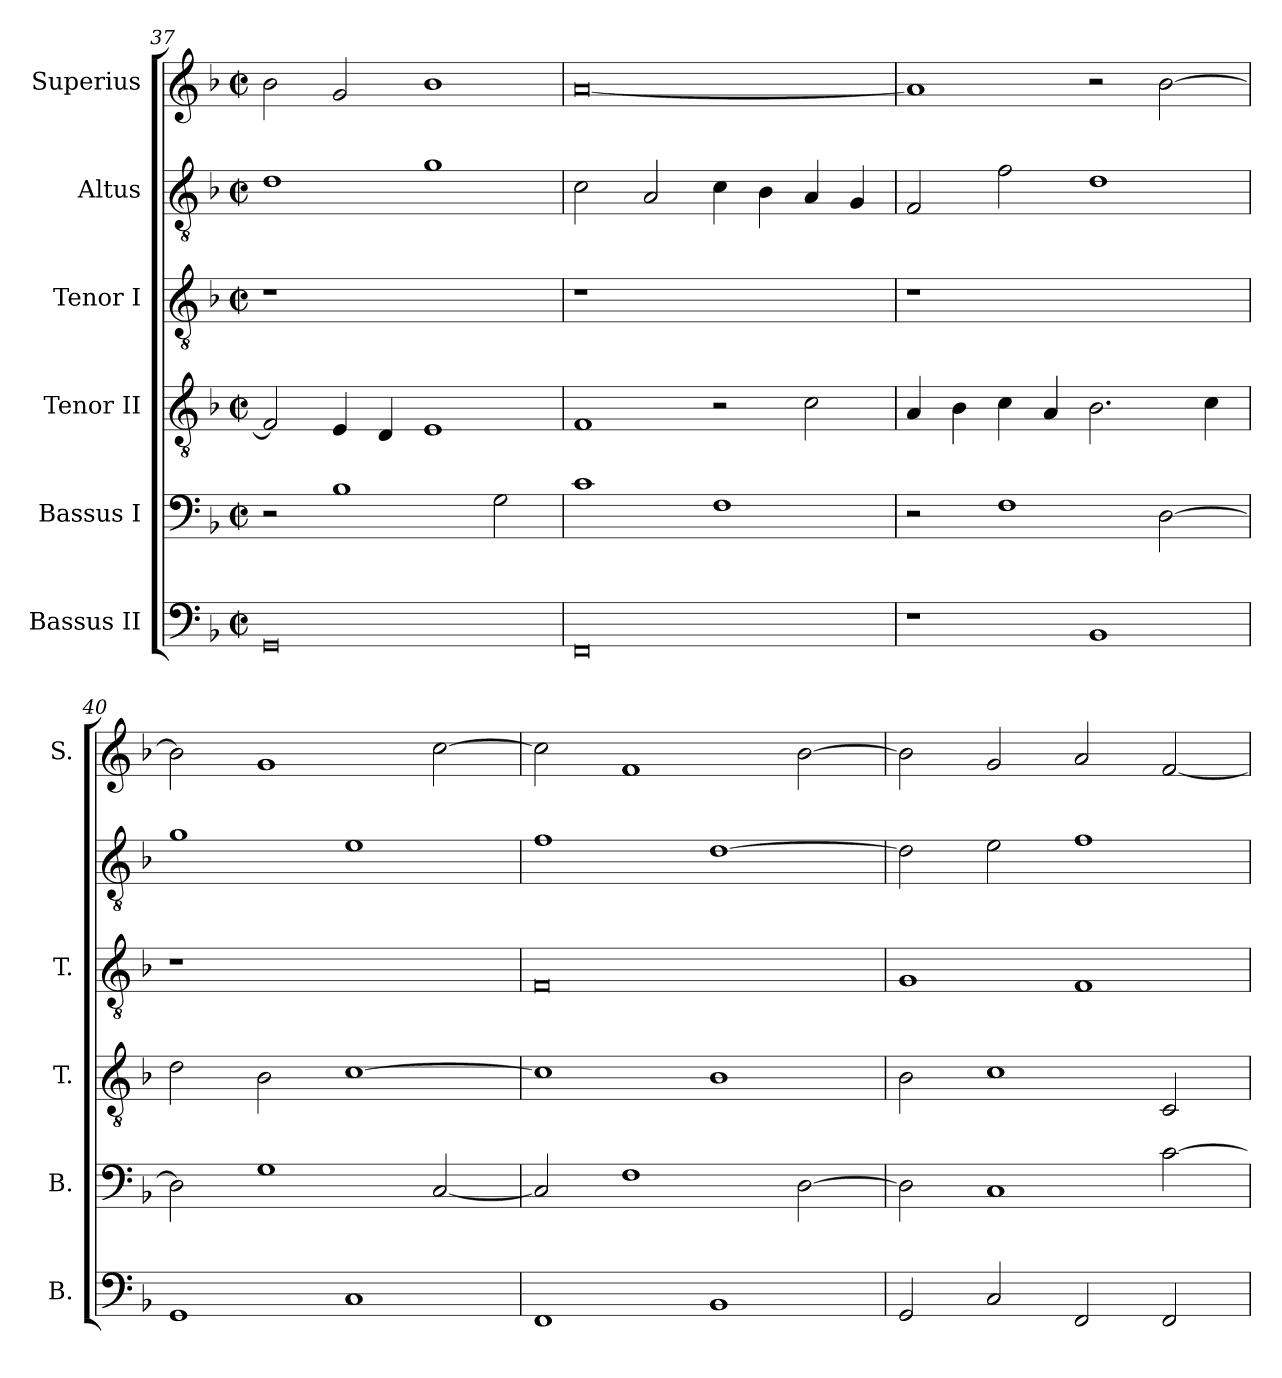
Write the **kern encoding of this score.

**kern	**kern	**kern	**kern	**kern	**kern
*part6	*part5	*part4	*part3	*part2	*part1
*staff6	*staff5	*staff4	*staff3	*staff2	*staff1
*I"Bassus II	*I"Bassus I	*I"Tenor II	*I"Tenor I	*I"Altus	*I"Superius
*I'B.	*I'B.	*I'T.	*I'T.	*	*I'S.
*clefF4	*clefF4	*clefGv2	*clefGv2	*clefGv2	*clefG2
*	*	*ITrd7c12	*ITrd7c12	*ITrd7c12	*
*k[b-]	*k[b-]	*k[b-]	*k[b-]	*k[b-]	*k[b-]
*F:	*F:	*F:	*F:	*F:	*F:
*M2/2	*M2/2	*M2/2	*M2/2	*M2/2	*M2/2
*met(c|)	*met(c|)	*met(c|)	*met(c|)	*met(c|)	*met(c|)
=37	=37	=37	=37	=37	=37
!	!	!	!LO:N:vis=1	!	!
0GGi	2r	2FFi/]	1r	1Di	2b-i\
.	1B-i	4EEi/	.	.	2gi/
.	.	4DDi/	.	.	.
.	.	1EEi	1ryy	1Gi	1b-i
.	2Gi\	.	.	.	.
=38	=38	=38	=38	=38	=38
!	!	!	!LO:N:vis=1	!	!
0FFi	1ci	1FFi	1r	2Ci\	[<0ai
.	.	.	.	2AAi/	.
.	1Fi	2r	1ryy	4Ci\	.
.	.	.	.	4BB-i\	.
.	.	2Ci\	.	4AAi/	.
.	.	.	.	4GGi/	.
!!LO:PB:g=z
=39	=39	=39	=39	=39	=39
!	!	!	!LO:N:vis=1	!	!
1r	2r	4AAi/	1r	2FFi/	1ai]
.	.	4BB-i\	.	.	.
.	1Fi	4Ci\	.	2Fi\	.
.	.	4AAi/	.	.	.
1BB-i	.	2.BB-i\	1ryy	1Di	2r
.	[>2Di\	.	.	.	[>2b-i\
.	.	4Ci\	.	.	.
=40	=40	=40	=40	=40	=40
!	!	!	!LO:N:vis=1	!	!
1GGi	2Di\]	2Di\	1r	1Gi	2b-i\]
.	1Gi	2BB-i\	.	.	1gi
1Ci	.	[>1Ci	1ryy	1Ei	.
.	[<2Ci/	.	.	.	[>2cci\
=41	=41	=41	=41	=41	=41
1FFi	2Ci/]	1Ci]	0FFi	1Fi	2cci\]
.	1Fi	.	.	.	1fi
1BB-i	.	1BB-i	.	[>1Di	.
.	[>2Di\	.	.	.	[>2b-i\
!!LO:LB:g=z
=42	=42	=42	=42	=42	=42
2GGi/	2Di\]	2BB-i\	1GGi	2Di\]	2b-i\]
2Ci/	1Ci	1Ci	.	2Ei\	2gi/
2FFi/	.	.	1FFi	1Fi	2ai/
2FFi/	[>2ci\	2CCi/	.	.	[<2fi/
=	=	=	=	=	=
*-	*-	*-	*-	*-	*-
